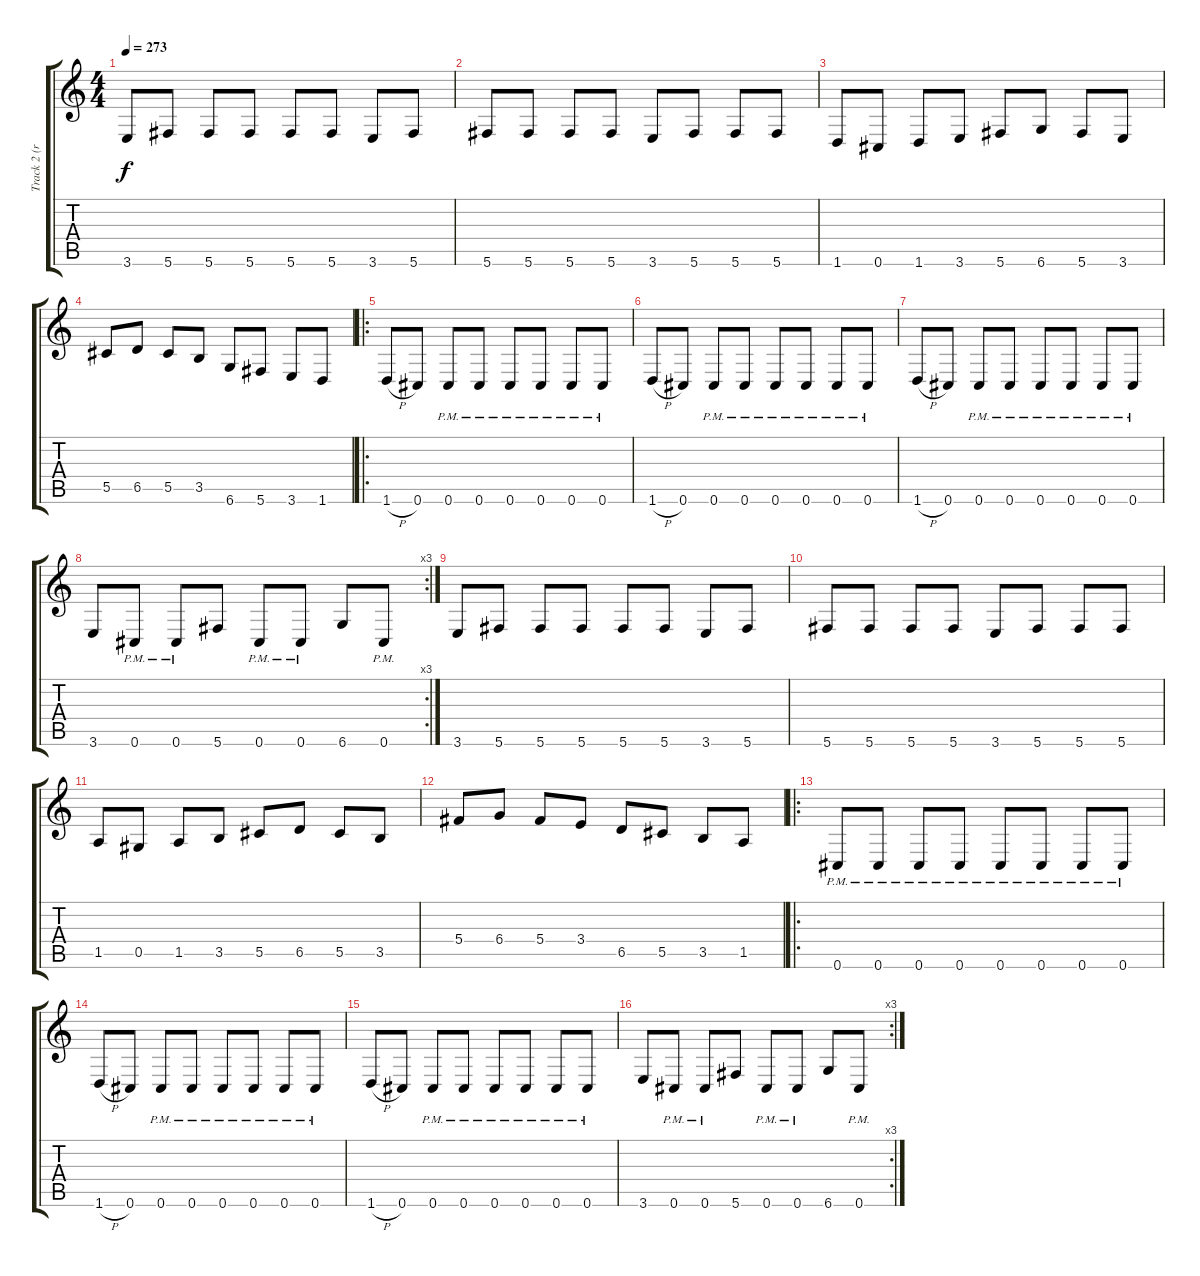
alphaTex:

\track ("Track 2 (right)" "Track 2 (r") {instrument distortionguitar}
\staff {score tabs}
\tuning (Eb4 Bb3 Gb3 Db3 Ab2 Db2) {hide}
\ts (4 4)
\tempo 273
\clef g2
\ks c
3.6.8{dy f} 5.6.8 5.6.8 5.6.8 5.6.8 5.6.8 3.6.8 5.6.8 |
5.6.8 5.6.8 5.6.8 5.6.8 3.6.8 5.6.8 5.6.8 5.6.8 |
1.6.8 0.6.8 1.6.8 3.6.8 5.6.8 6.6.8 5.6.8 3.6.8 |
5.5.8 6.5.8 5.5.8 3.5.8 6.6.8 5.6.8 3.6.8 1.6.8 |
\ro
1.6{h}.8 0.6.8 0.6{pm}.8 0.6{pm}.8 0.6{pm}.8 0.6{pm}.8 0.6{pm}.8 0.6{pm}.8 |
1.6{h}.8 0.6.8 0.6{pm}.8 0.6{pm}.8 0.6{pm}.8 0.6{pm}.8 0.6{pm}.8 0.6{pm}.8 |
1.6{h}.8 0.6.8 0.6{pm}.8 0.6{pm}.8 0.6{pm}.8 0.6{pm}.8 0.6{pm}.8 0.6{pm}.8 |
\rc 3
3.6.8 0.6{pm}.8 0.6{pm}.8 5.6.8 0.6{pm}.8 0.6{pm}.8 6.6.8 0.6{pm}.8 |
3.6.8 5.6.8 5.6.8 5.6.8 5.6.8 5.6.8 3.6.8 5.6.8 |
5.6.8 5.6.8 5.6.8 5.6.8 3.6.8 5.6.8 5.6.8 5.6.8 |
1.5.8 0.5.8 1.5.8 3.5.8 5.5.8 6.5.8 5.5.8 3.5.8 |
5.4.8 6.4.8 5.4.8 3.4.8 6.5.8 5.5.8 3.5.8 1.5.8 |
\ro
0.6{pm}.8 0.6{pm}.8 0.6{pm}.8 0.6{pm}.8 0.6{pm}.8 0.6{pm}.8 0.6{pm}.8 0.6{pm}.8 |
1.6{h}.8 0.6.8 0.6{pm}.8 0.6{pm}.8 0.6{pm}.8 0.6{pm}.8 0.6{pm}.8 0.6{pm}.8 |
1.6{h}.8 0.6.8 0.6{pm}.8 0.6{pm}.8 0.6{pm}.8 0.6{pm}.8 0.6{pm}.8 0.6{pm}.8 |
\rc 3
3.6.8 0.6{pm}.8 0.6{pm}.8 5.6.8 0.6{pm}.8 0.6{pm}.8 6.6.8 0.6{pm}.8
